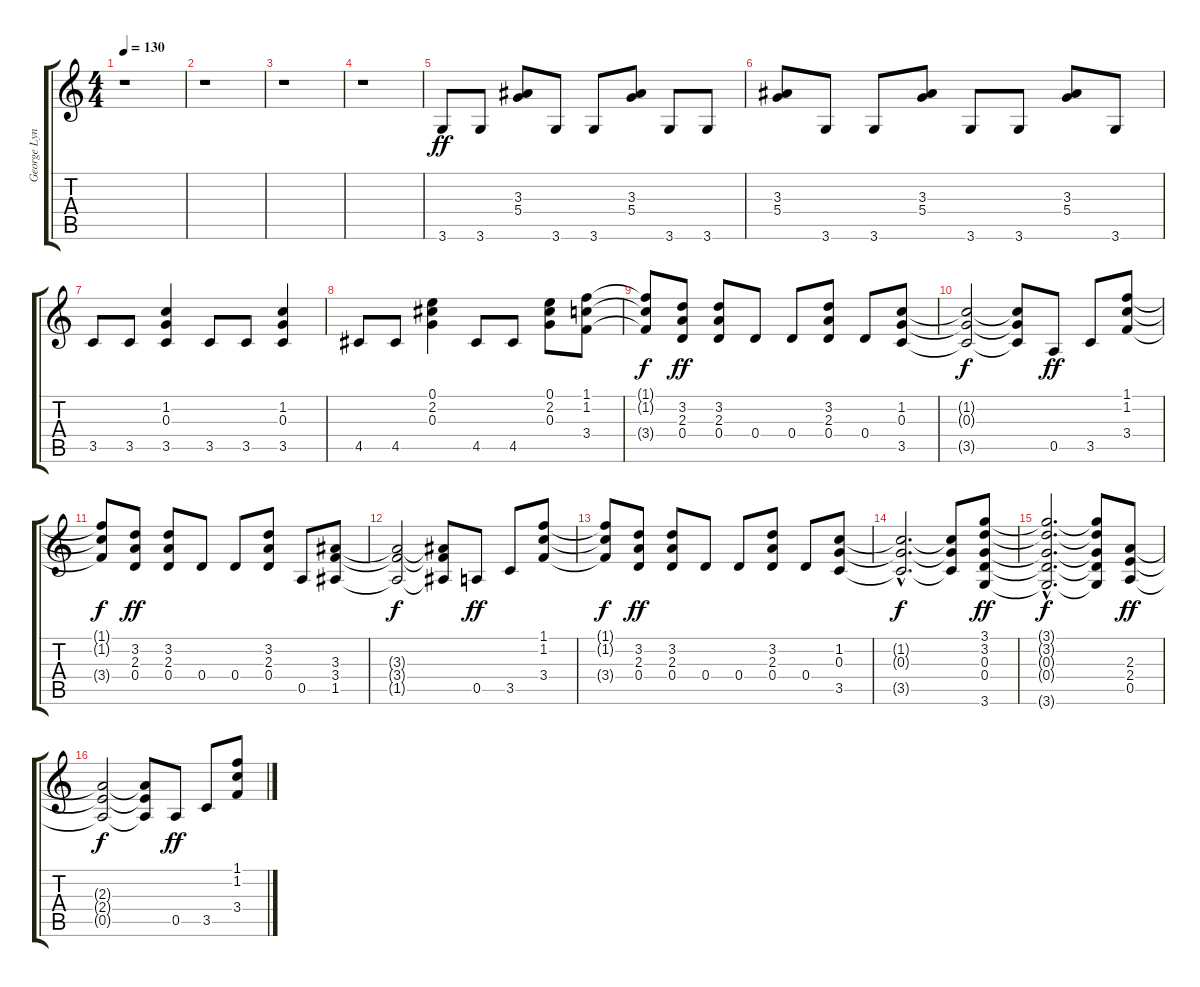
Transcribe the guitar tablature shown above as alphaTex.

\track ("George Lynch I" "George Lyn") {instrument overdrivenguitar}
\staff {score tabs}
\tuning (E4 B3 G3 D3 A2 E2) {hide}
\ts (4 4)
\tempo 130
\clef g2
\ks c
r.1{dy ff} |
r.1 |
r.1 |
r.1 |
3.6.8 3.6.8 (3.3 5.4).8 3.6.8 3.6.8 (3.3 5.4).8 3.6.8 3.6.8 |
(3.3 5.4).8 3.6.8 3.6.8 (3.3 5.4).8 3.6.8 3.6.8 (3.3 5.4).8 3.6.8 |
3.5.8 3.5.8 (1.2 0.3 3.5).4 3.5.8 3.5.8 (1.2 0.3 3.5).4 |
4.5.8 4.5.8 (0.1 2.2 0.3).4 4.5.8 4.5.8 (0.1 2.2 0.3).8 (1.1 1.2 3.4).8 |
(1.1{t} 1.2{t} 3.4{t}).8{dy f} (3.2 2.3 0.4).8{dy ff} (3.2 2.3 0.4).8 0.4.8 0.4.8 (3.2 2.3 0.4).8 0.4.8 (1.2 0.3 3.5).8 |
(1.2{t} 0.3{t} 3.5{t}).2{dy f} (1.2{t} 0.3{t} 3.5{t}).8 0.5.8{dy ff} 3.5.8 (1.1 1.2 3.4).8 |
(1.1{t} 1.2{t} 3.4{t}).8{dy f} (3.2 2.3 0.4).8{dy ff} (3.2 2.3 0.4).8 0.4.8 0.4.8 (3.2 2.3 0.4).8 0.5.8 (3.3 3.4 1.5).8 |
(3.3{t} 3.4{t} 1.5{t}).2{dy f} (3.3{t} 3.4{t} 1.5{t}).8 0.5.8{dy ff} 3.5.8 (1.1 1.2 3.4).8 |
(1.1{t} 1.2{t} 3.4{t}).8{dy f} (3.2 2.3 0.4).8{dy ff} (3.2 2.3 0.4).8 0.4.8 0.4.8 (3.2 2.3 0.4).8 0.4.8 (1.2 0.3 3.5).8 |
(1.2{hac t} 0.3{hac t} 3.5{hac t}).2{d dy f} (1.2{t} 0.3{t} 3.5{t}).8 (3.1 3.2 0.3 0.4 3.6).8{dy ff} |
(3.1{hac t} 3.2{hac t} 0.3{hac t} 0.4{hac t} 3.6{hac t}).2{d dy f} (3.1{t} 3.2{t} 0.3{t} 0.4{t} 3.6{t}).8 (2.3 2.4 0.5).8{dy ff} |
(2.3{t} 2.4{t} 0.5{t}).2{dy f} (2.3{t} 2.4{t} 0.5{t}).8 0.5.8{dy ff} 3.5.8 (1.1 1.2 3.4).8
